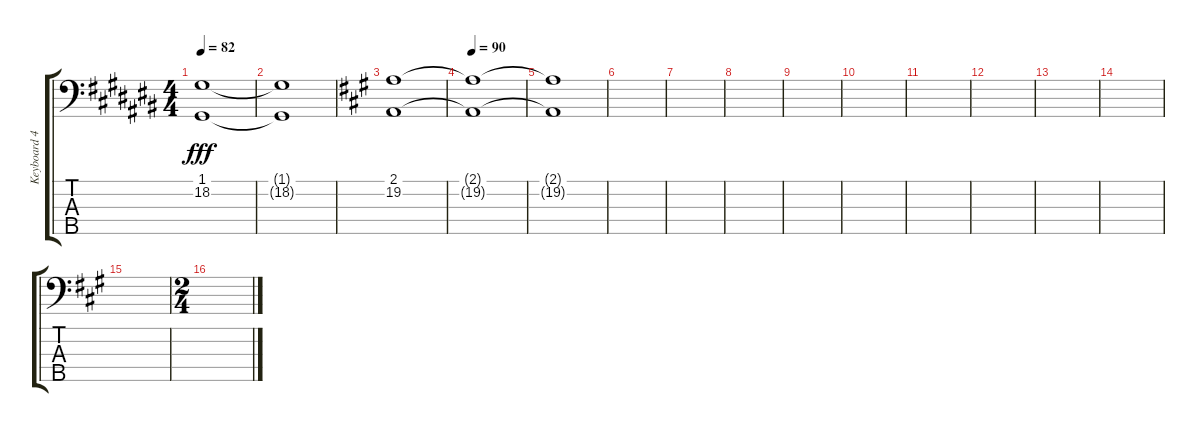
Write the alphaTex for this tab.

\track ("Keyboard 4" "Keyboard 4") {instrument stringensemble1}
\staff {score tabs}
\tuning (G2 D2 A1 E1 B0) {hide}
\ts (4 4)
\tempo 82
\clef f4
\ks c#
(1.1 18.2).1{dy fff} |
(1.1{t} 18.2{t}).1 |
\ks a
(2.1 19.2).1 |
\tempo 90
(2.1{t} 19.2{t}).1 |
(2.1{t} 19.2{t}).1 |
|
|
|
|
|
|
|
|
|
|
\ts (2 4)
